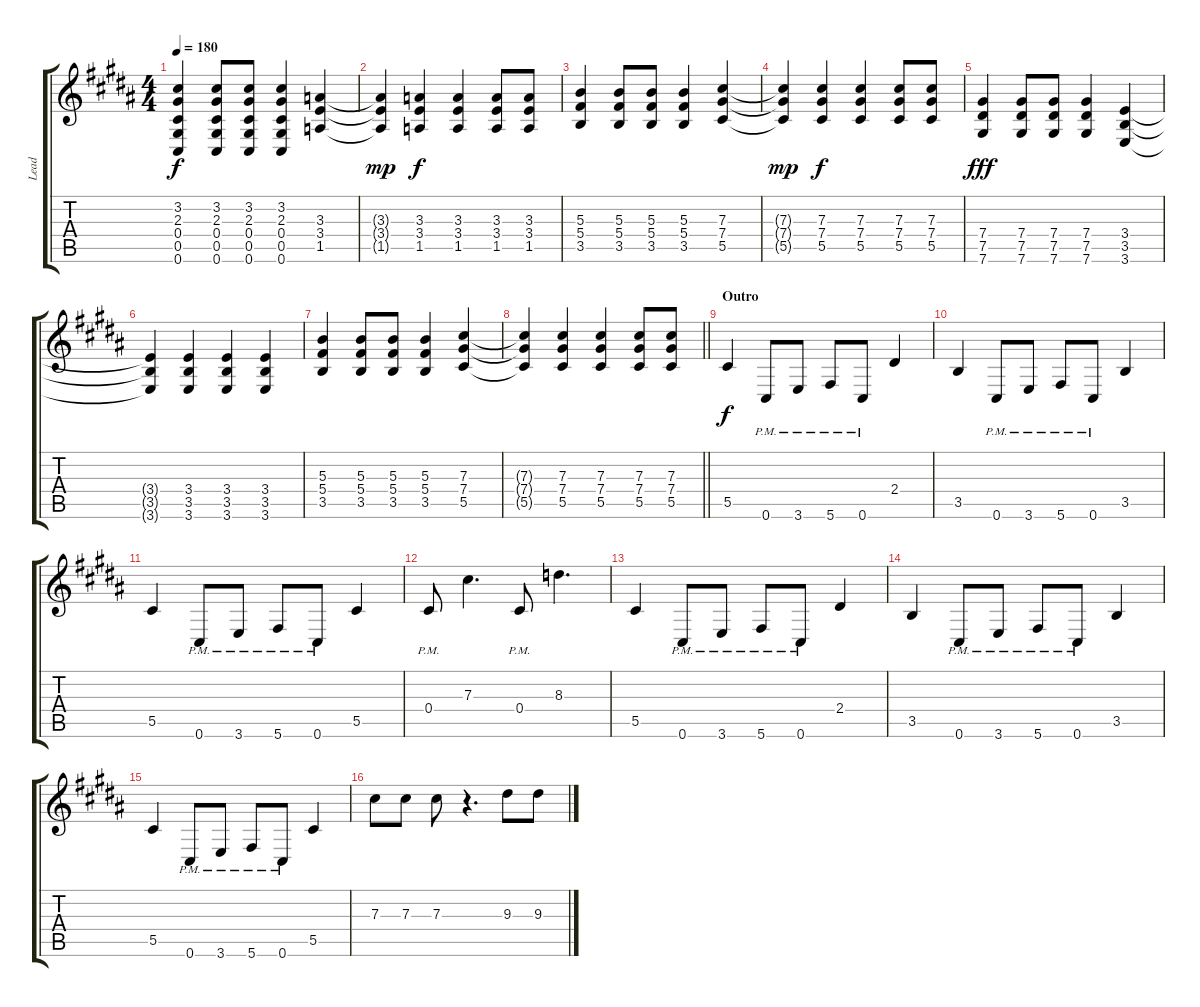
\track ("Lead" "Lead") {instrument overdrivenguitar}
\staff {score tabs}
\tuning (Eb4 Bb3 Gb3 Db3 Ab2 Db2) {hide}
\ts (4 4)
\tempo 180
\clef g2
\ks b
(3.2 2.3 0.4 0.5 0.6).4{dy f} (3.2 2.3 0.4 0.5 0.6).8 (3.2 2.3 0.4 0.5 0.6).8 (3.2 2.3 0.4 0.5 0.6).4 (3.3 3.4 1.5).4 |
(3.3{t} 3.4{t} 1.5{t}).4{dy mp} (3.3 3.4 1.5).4{dy f} (3.3 3.4 1.5).4 (3.3 3.4 1.5).8 (3.3 3.4 1.5).8 |
(5.3 5.4 3.5).4 (5.3 5.4 3.5).8 (5.3 5.4 3.5).8 (5.3 5.4 3.5).4 (7.3 7.4 5.5).4 |
(7.3{t} 7.4{t} 5.5{t}).4{dy mp} (7.3 7.4 5.5).4{dy f} (7.3 7.4 5.5).4 (7.3 7.4 5.5).8 (7.3 7.4 5.5).8 |
(7.4 7.5 7.6).4{dy fff} (7.4 7.5 7.6).8 (7.4 7.5 7.6).8 (7.4 7.5 7.6).4 (3.4 3.5 3.6).4 |
(3.4{t} 3.5{t} 3.6{t}).4 (3.4 3.5 3.6).4 (3.4 3.5 3.6).4 (3.4 3.5 3.6).4 |
(5.3 5.4 3.5).4 (5.3 5.4 3.5).8 (5.3 5.4 3.5).8 (5.3 5.4 3.5).4 (7.3 7.4 5.5).4 |
\barLineRight lightlight
(7.3{t} 7.4{t} 5.5{t}).4 (7.3 7.4 5.5).4 (7.3 7.4 5.5).4 (7.3 7.4 5.5).8 (7.3 7.4 5.5).8 |
\section ("" "Outro")
5.5.4{dy f} 0.6{pm}.8 3.6{pm}.8 5.6{pm}.8 0.6{pm}.8 2.4.4 |
3.5.4 0.6{pm}.8 3.6{pm}.8 5.6{pm}.8 0.6{pm}.8 3.5.4 |
5.5.4 0.6{pm}.8 3.6{pm}.8 5.6{pm}.8 0.6{pm}.8 5.5.4 |
0.4{pm}.8 7.3.4{d} 0.4{pm}.8 8.3.4{d} |
5.5.4 0.6{pm}.8 3.6{pm}.8 5.6{pm}.8 0.6{pm}.8 2.4.4 |
3.5.4 0.6{pm}.8 3.6{pm}.8 5.6{pm}.8 0.6{pm}.8 3.5.4 |
5.5.4 0.6{pm}.8 3.6{pm}.8 5.6{pm}.8 0.6{pm}.8 5.5.4 |
7.3.8 7.3.8 7.3.8 r.4{d} 9.3.8 9.3.8
